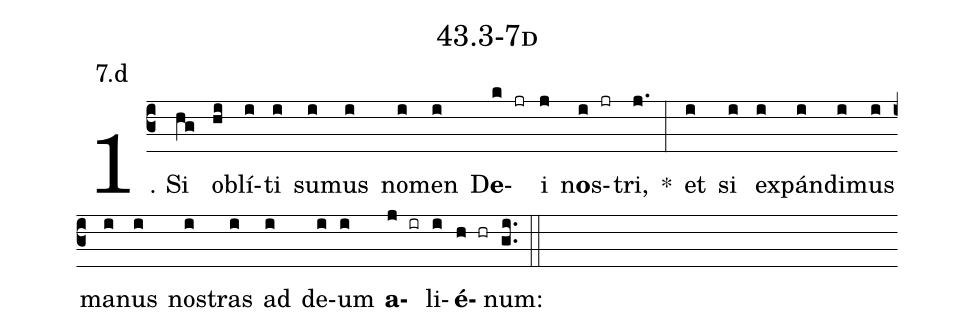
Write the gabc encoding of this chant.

name: 43.3-7d;
annotation: 7.d;
%%
(c3)1. Si(hg) ob(hi)lí(i)ti(i) su(i)mus(i) no(i)men(i) D<b>e</b>(k jr)i(j) n<b>o</b>s(i jr)tri,(j.) *(:) et(i) si(i) ex(i)pán(i)di(i)mus(i) ma(i)nus(i) nos(i)tras(i) ad(i) de(i)um(i) <b>a</b>(j ir)li(i)<b>é</b>(h hr)num:(gi..) (::)
